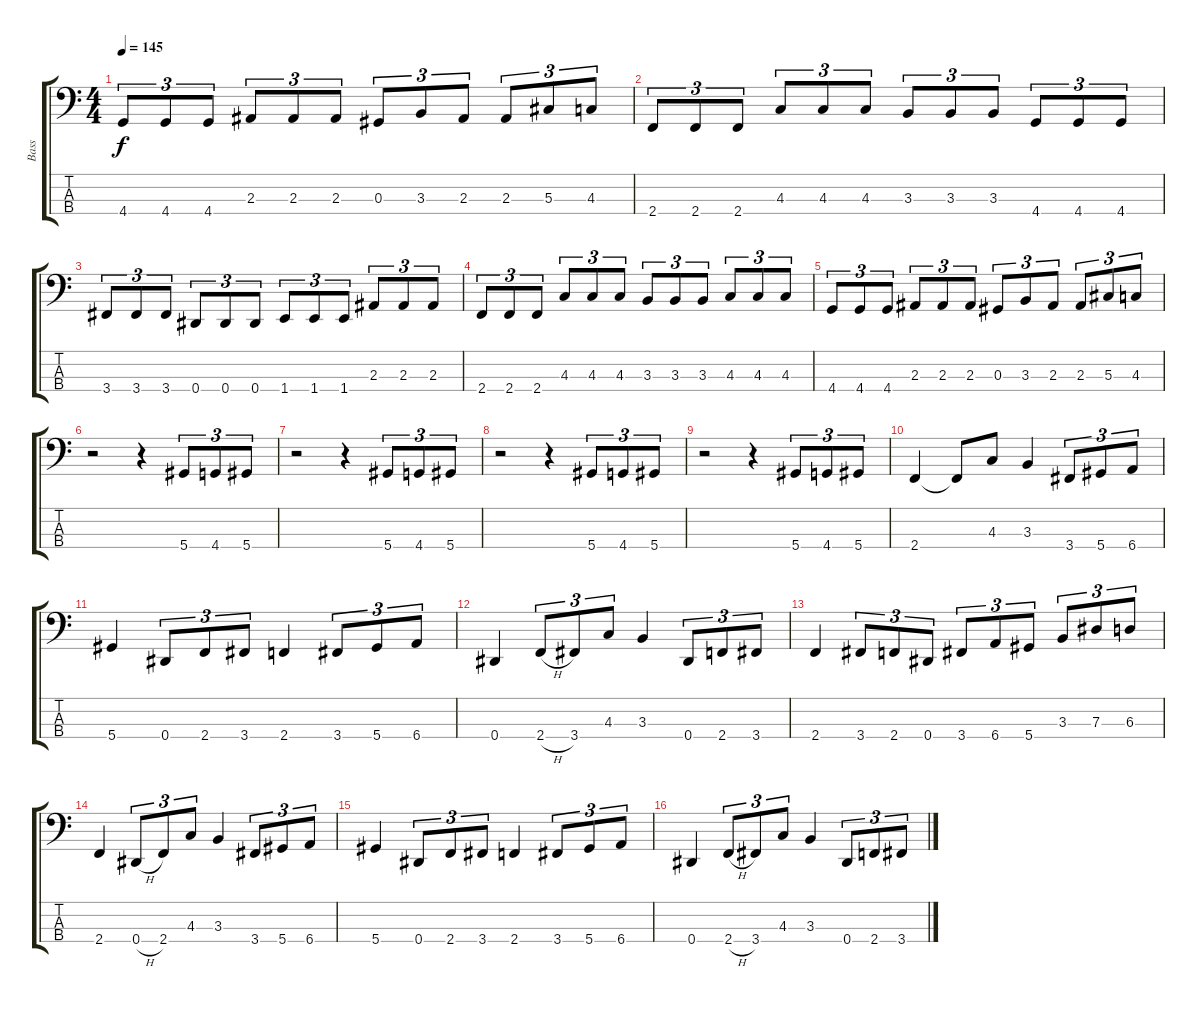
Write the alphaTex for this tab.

\track ("Bass" "Bass") {instrument electricbasspick}
\staff {score tabs}
\tuning (Gb2 Db2 Ab1 Eb1) {hide}
\ts (4 4)
\tempo 145
\clef f4
\ks c
4.4.8{tu (3 2) dy f} 4.4.8{tu (3 2)} 4.4.8{tu (3 2)} 2.3.8{tu (3 2)} 2.3.8{tu (3 2)} 2.3.8{tu (3 2)} 0.3.8{tu (3 2)} 3.3.8{tu (3 2)} 2.3.8{tu (3 2)} 2.3.8{tu (3 2)} 5.3.8{tu (3 2)} 4.3.8{tu (3 2)} |
2.4.8{tu (3 2)} 2.4.8{tu (3 2)} 2.4.8{tu (3 2)} 4.3.8{tu (3 2)} 4.3.8{tu (3 2)} 4.3.8{tu (3 2)} 3.3.8{tu (3 2)} 3.3.8{tu (3 2)} 3.3.8{tu (3 2)} 4.4.8{tu (3 2)} 4.4.8{tu (3 2)} 4.4.8{tu (3 2)} |
3.4.8{tu (3 2)} 3.4.8{tu (3 2)} 3.4.8{tu (3 2)} 0.4.8{tu (3 2)} 0.4.8{tu (3 2)} 0.4.8{tu (3 2)} 1.4.8{tu (3 2)} 1.4.8{tu (3 2)} 1.4.8{tu (3 2)} 2.3.8{tu (3 2)} 2.3.8{tu (3 2)} 2.3.8{tu (3 2)} |
2.4.8{tu (3 2)} 2.4.8{tu (3 2)} 2.4.8{tu (3 2)} 4.3.8{tu (3 2)} 4.3.8{tu (3 2)} 4.3.8{tu (3 2)} 3.3.8{tu (3 2)} 3.3.8{tu (3 2)} 3.3.8{tu (3 2)} 4.3.8{tu (3 2)} 4.3.8{tu (3 2)} 4.3.8{tu (3 2)} |
4.4.8{tu (3 2)} 4.4.8{tu (3 2)} 4.4.8{tu (3 2)} 2.3.8{tu (3 2)} 2.3.8{tu (3 2)} 2.3.8{tu (3 2)} 0.3.8{tu (3 2)} 3.3.8{tu (3 2)} 2.3.8{tu (3 2)} 2.3.8{tu (3 2)} 5.3.8{tu (3 2)} 4.3.8{tu (3 2)} |
r.2 r.4 5.4.8{tu (3 2)} 4.4.8{tu (3 2)} 5.4.8{tu (3 2)} |
r.2 r.4 5.4.8{tu (3 2)} 4.4.8{tu (3 2)} 5.4.8{tu (3 2)} |
r.2 r.4 5.4.8{tu (3 2)} 4.4.8{tu (3 2)} 5.4.8{tu (3 2)} |
r.2 r.4 5.4.8{tu (3 2)} 4.4.8{tu (3 2)} 5.4.8{tu (3 2)} |
2.4.4 2.4{t}.8 4.3.8 3.3.4 3.4.8{tu (3 2)} 5.4.8{tu (3 2)} 6.4.8{tu (3 2)} |
5.4.4 0.4.8{tu (3 2)} 2.4.8{tu (3 2)} 3.4.8{tu (3 2)} 2.4.4 3.4.8{tu (3 2)} 5.4.8{tu (3 2)} 6.4.8{tu (3 2)} |
0.4.4 2.4{h}.8{tu (3 2)} 3.4.8{tu (3 2)} 4.3.8{tu (3 2)} 3.3.4 0.4.8{tu (3 2)} 2.4.8{tu (3 2)} 3.4.8{tu (3 2)} |
2.4.4 3.4.8{tu (3 2)} 2.4.8{tu (3 2)} 0.4.8{tu (3 2)} 3.4.8{tu (3 2)} 6.4.8{tu (3 2)} 5.4.8{tu (3 2)} 3.3.8{tu (3 2)} 7.3.8{tu (3 2)} 6.3.8{tu (3 2)} |
2.4.4 0.4{h}.8{tu (3 2)} 2.4.8{tu (3 2)} 4.3.8{tu (3 2)} 3.3.4 3.4.8{tu (3 2)} 5.4.8{tu (3 2)} 6.4.8{tu (3 2)} |
5.4.4 0.4.8{tu (3 2)} 2.4.8{tu (3 2)} 3.4.8{tu (3 2)} 2.4.4 3.4.8{tu (3 2)} 5.4.8{tu (3 2)} 6.4.8{tu (3 2)} |
0.4.4 2.4{h}.8{tu (3 2)} 3.4.8{tu (3 2)} 4.3.8{tu (3 2)} 3.3.4 0.4.8{tu (3 2)} 2.4.8{tu (3 2)} 3.4.8{tu (3 2)}
